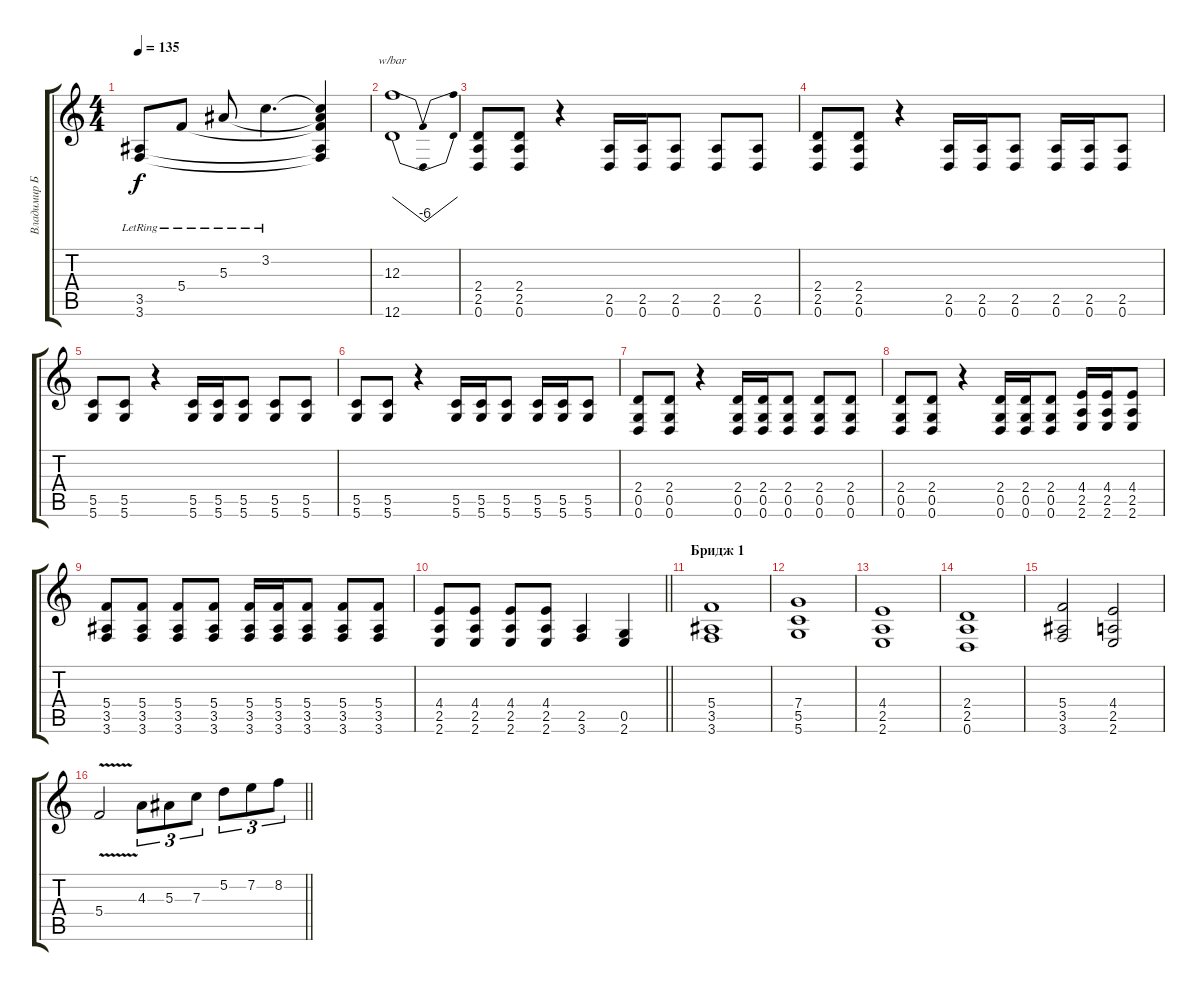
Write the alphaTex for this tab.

\track ("Владимир Будник" "Владимир Б") {instrument distortionguitar}
\staff {score tabs}
\tuning (D4 A3 F3 C3 G2 D2) {hide}
\ts (4 4)
\tempo 135
\clef g2
\ks c
(3.5{lr} 3.6{lr}).8{dy f} 5.4{lr}.8 5.3{lr}.8 3.2{lr}.4{d} (3.2{t} 5.3{t} 5.4{t} 3.5{t} 3.6{t}).4 |
(12.3 12.6).1{tbe (dip default 0 0 30 -24 60 0) instrument distortionguitar} |
(2.4 2.5 0.6).8{instrument distortionguitar} (2.4 2.5 0.6).8 r.4 (2.5 0.6).16 (2.5 0.6).16 (2.5 0.6).8 (2.5 0.6).8 (2.5 0.6).8 |
(2.4 2.5 0.6).8{instrument distortionguitar} (2.4 2.5 0.6).8 r.4 (2.5 0.6).16 (2.5 0.6).16 (2.5 0.6).8 (2.5 0.6).16 (2.5 0.6).16 (2.5 0.6).8 |
(5.5 5.6).8 (5.5 5.6).8 r.4 (5.5 5.6).16 (5.5 5.6).16 (5.5 5.6).8 (5.5 5.6).8 (5.5 5.6).8 |
(5.5 5.6).8 (5.5 5.6).8 r.4 (5.5 5.6).16 (5.5 5.6).16 (5.5 5.6).8 (5.5 5.6).16 (5.5 5.6).16 (5.5 5.6).8 |
(2.4 0.5 0.6).8 (2.4 0.5 0.6).8 r.4 (2.4 0.5 0.6).16 (2.4 0.5 0.6).16 (2.4 0.5 0.6).8 (2.4 0.5 0.6).8 (2.4 0.5 0.6).8 |
(2.4 0.5 0.6).8 (2.4 0.5 0.6).8 r.4 (2.4 0.5 0.6).16 (2.4 0.5 0.6).16 (2.4 0.5 0.6).8 (4.4 2.5 2.6).16 (4.4 2.5 2.6).16 (4.4 2.5 2.6).8 |
(5.4 3.5 3.6).8 (5.4 3.5 3.6).8 (5.4 3.5 3.6).8 (5.4 3.5 3.6).8 (5.4 3.5 3.6).16 (5.4 3.5 3.6).16 (5.4 3.5 3.6).8 (5.4 3.5 3.6).8 (5.4 3.5 3.6).8 |
\barLineRight lightlight
(4.4 2.5 2.6).8 (4.4 2.5 2.6).8 (4.4 2.5 2.6).8 (4.4 2.5 2.6).8 (2.5 3.6).4 (0.5 2.6).4 |
\section ("" "Бридж 1")
(5.4 3.5 3.6).1 |
(7.4 5.5 5.6).1 |
(4.4 2.5 2.6).1 |
(2.4 2.5 0.6).1 |
(5.4 3.5 3.6).2 (4.4 2.5 2.6).2 |
\barLineRight lightlight
5.4{v}.2 4.3.8{tu (3 2)} 5.3.8{tu (3 2)} 7.3.8{tu (3 2)} 5.2.8{tu (3 2)} 7.2.8{tu (3 2)} 8.2.8{tu (3 2)}
